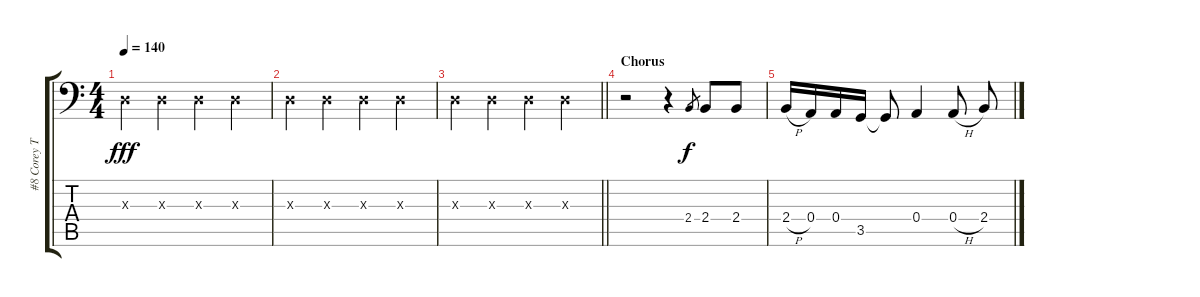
\track ("#8 Corey Taylor" "#8 Corey T") {instrument choiraahs}
\staff {score tabs}
\tuning (B3 Gb3 D3 A2 E2 A1) {hide}
\ts (4 4)
\tempo 140
\clef f4
\ks c
0.3{x}.4{dy fff} 0.3{x}.4 0.3{x}.4 0.3{x}.4 |
0.3{x}.4 0.3{x}.4 0.3{x}.4 0.3{x}.4 |
\barLineRight lightlight
0.3{x}.4 0.3{x}.4 0.3{x}.4 0.3{x}.4 |
\section ("" "Chorus")
r.2 r.4 2.4.8{gr dy f} 2.4.8 2.4.8 |
2.4{h}.16 0.4.16 0.4.16 3.5.16 3.5{t}.8 0.4.4 0.4{h}.8 2.4.8
